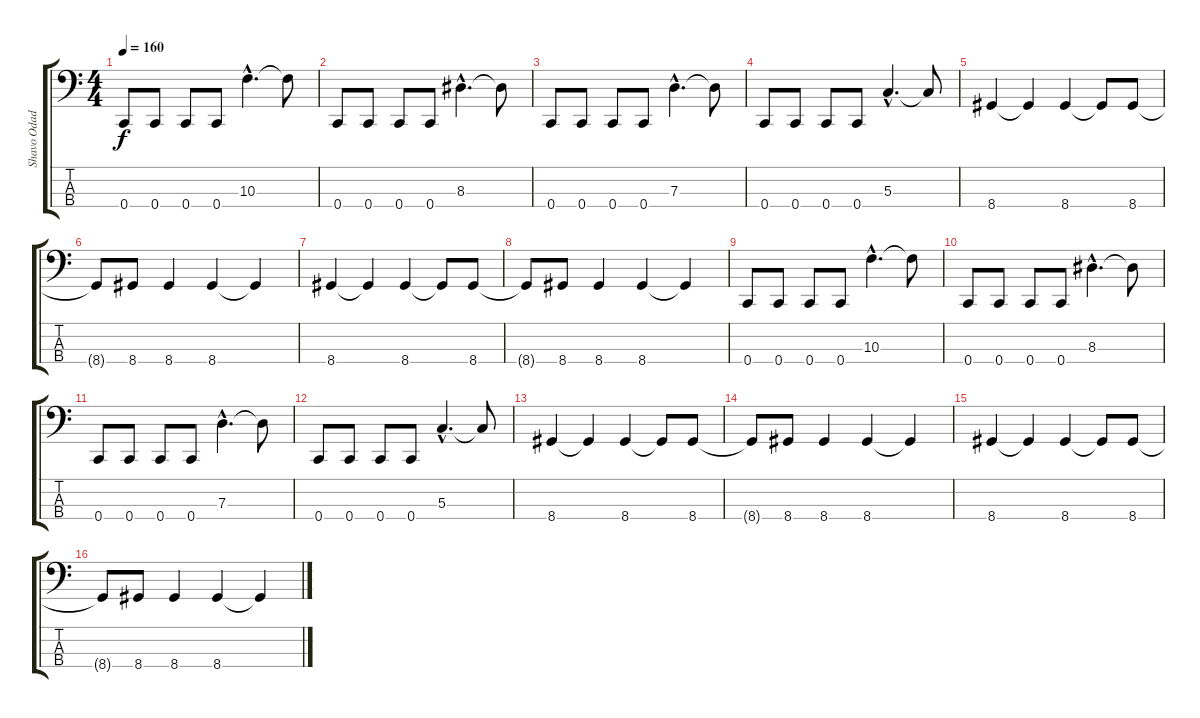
\track ("Shavo Odadjian (Bass Guitar)" "Shavo Odad") {instrument electricbassfinger}
\staff {score tabs}
\tuning (F2 C2 G1 C1) {hide}
\ts (4 4)
\tempo 160
\clef f4
\ks c
0.4.8{dy f} 0.4.8 0.4.8 0.4.8 10.3{hac}.4{d} 10.3{t}.8 |
0.4.8 0.4.8 0.4.8 0.4.8 8.3{hac}.4{d} 8.3{t}.8 |
0.4.8 0.4.8 0.4.8 0.4.8 7.3{hac}.4{d} 7.3{t}.8 |
0.4.8 0.4.8 0.4.8 0.4.8 5.3{hac}.4{d} 5.3{t}.8 |
8.4.4 8.4{t}.4 8.4.4 8.4{t}.8 8.4.8 |
8.4{t}.8 8.4.8 8.4.4 8.4.4 8.4{t}.4 |
8.4.4 8.4{t}.4 8.4.4 8.4{t}.8 8.4.8 |
8.4{t}.8 8.4.8 8.4.4 8.4.4 8.4{t}.4 |
0.4.8 0.4.8 0.4.8 0.4.8 10.3{hac}.4{d} 10.3{t}.8 |
0.4.8 0.4.8 0.4.8 0.4.8 8.3{hac}.4{d} 8.3{t}.8 |
0.4.8 0.4.8 0.4.8 0.4.8 7.3{hac}.4{d} 7.3{t}.8 |
0.4.8 0.4.8 0.4.8 0.4.8 5.3{hac}.4{d} 5.3{t}.8 |
8.4.4 8.4{t}.4 8.4.4 8.4{t}.8 8.4.8 |
8.4{t}.8 8.4.8 8.4.4 8.4.4 8.4{t}.4 |
8.4.4 8.4{t}.4 8.4.4 8.4{t}.8 8.4.8 |
8.4{t}.8 8.4.8 8.4.4 8.4.4 8.4{t}.4
